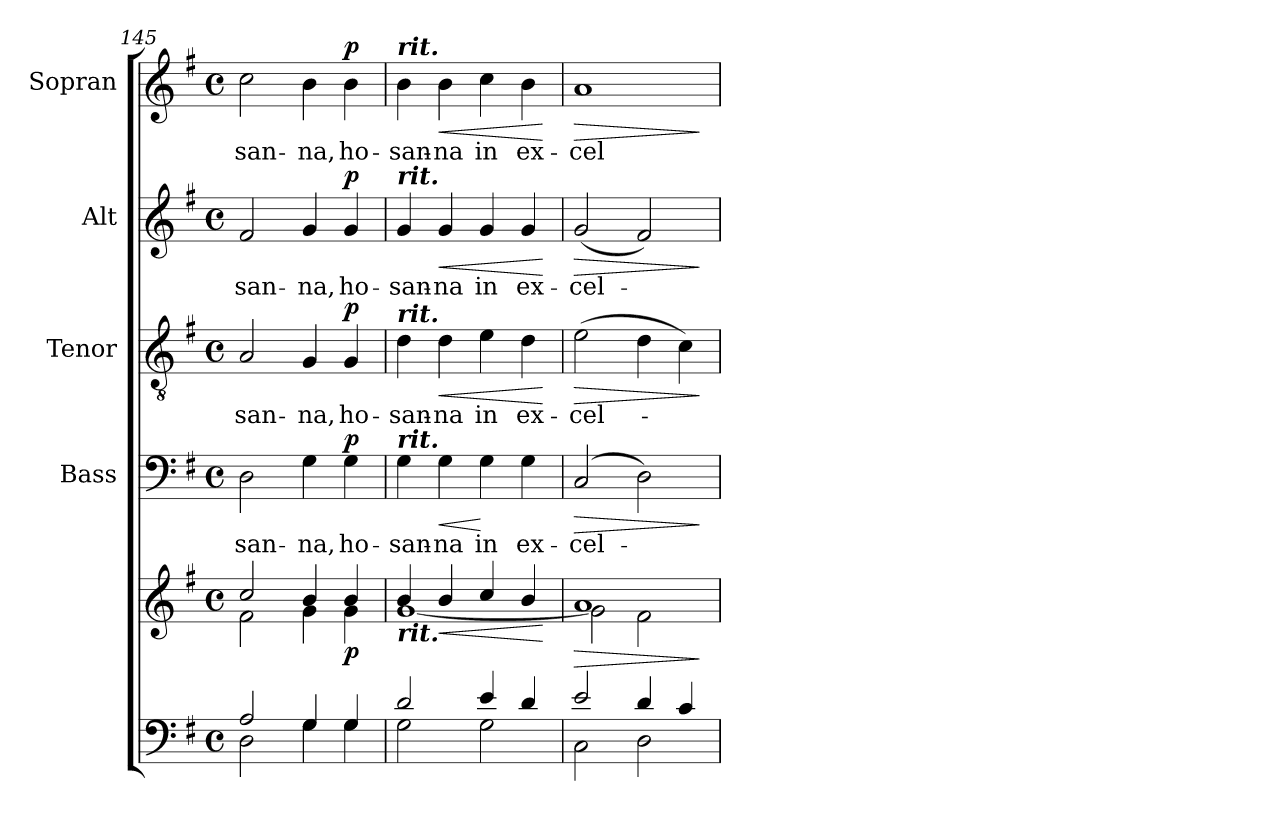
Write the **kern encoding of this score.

**kern	**kern	**dynam	**kern	**text	**dynam	**kern	**text	**dynam	**kern	**text	**dynam	**kern	**text	**dynam
*part5	*part5	*part5	*part4	*part4	*part4	*part3	*part3	*part3	*part2	*part2	*part2	*part1	*part1	*part1
*staff6	*staff5	*staff5/6	*staff4	*staff4	*staff4	*staff3	*staff3	*staff3	*staff2	*staff2	*staff2	*staff1	*staff1	*staff1
*	*	*	*I"Bass	*	*	*I"Tenor	*	*	*I"Alt	*	*	*I"Sopran	*	*
*	*	*	*I'B.	*	*	*I'T.	*	*	*I'A.	*	*	*I'S.	*	*
*clefF4	*clefG2	*	*clefF4	*	*	*clefGv2	*	*	*clefG2	*	*	*clefG2	*	*
*k[f#]	*k[f#]	*	*k[f#]	*	*	*k[f#]	*	*	*k[f#]	*	*	*k[f#]	*	*
*G:	*G:	*	*G:	*	*	*G:	*	*	*G:	*	*	*G:	*	*
*M4/4	*M4/4	*	*M4/4	*	*	*M4/4	*	*	*M4/4	*	*	*M4/4	*	*
*met(c)	*met(c)	*	*met(c)	*	*	*met(c)	*	*	*met(c)	*	*	*met(c)	*	*
=145	=145	=145	=145	=145	=145	=145	=145	=145	=145	=145	=145	=145	=145	=145
*^	*^	*	*	*	*	*	*	*	*	*	*	*	*	*
!	!	!	!	!	!	!LO:LY:b	!	!	!LO:LY:b	!	!	!LO:LY:b	!	!	!LO:LY:b	!
2A/	2D\	2cc/	2f#\	.	2D\	-san-	.	2A/	-san-	.	2f#/	-san-	.	2cc\	-san-	.
!	!	!	!	!	!	!LO:LY:b	!	!	!LO:LY:b	!	!	!LO:LY:b	!	!	!LO:LY:b	!
4G/	4G\	4b/	4g\	.	4G\	-na,	.	4G/	-na,	.	4g/	-na,	.	4b\	-na,	.
!	!	!	!	!LO:DY:b	!	!LO:LY:b	!LO:DY:a	!	!LO:LY:b	!LO:DY:a	!	!LO:LY:b	!LO:DY:a	!	!LO:LY:b	!LO:DY:a
4G/	4G\	4b/	4g\	p	4G\	ho-	p	4G/	ho-	p	4g/	ho-	p	4b\	ho-	p
=146	=146	=146	=146	=146	=146	=146	=146	=146	=146	=146	=146	=146	=146	=146	=146	=146
!	!	!	!	!	!	!	!	!	!	!	!	!	!	!LO:TX:a:Bi:t=rit.	!	!
!	!	!	!	!	!	!	!	!	!	!	!LO:TX:a:Bi:t=rit.	!	!	!	!	!
!	!	!	!	!	!	!	!	!LO:TX:a:Bi:t=rit.	!	!	!	!	!	!	!	!
!	!	!	!	!	!LO:TX:a:Bi:t=rit.	!	!	!	!	!	!	!	!	!	!	!
!	!	!LO:TX:b:Bi:t=rit.	!	!	!	!	!	!	!	!	!	!	!	!	!	!
!	!	!	!	!	!	!LO:LY:b	!	!	!LO:LY:b	!	!	!LO:LY:b	!	!	!LO:LY:b	!
2d/	2G\	4b/	[<1g	.	4G\	-san-	.	4d\	-san-	.	4g/	-san-	.	4b\	-san-	.
!	!	!	!	!LO:HP:b	!	!LO:LY:b	!LO:HP:b	!	!LO:LY:b	!LO:HP:b	!	!LO:LY:b	!LO:HP:b	!	!LO:LY:b	!LO:HP:b
.	.	4b/	.	<	4G\	-na	<	4d\	-na	<	4g/	-na	<	4b\	-na	<
!	!	!	!	!	!	!LO:LY:b	!	!	!LO:LY:b	!	!	!LO:LY:b	!	!	!LO:LY:b	!
4e/	2G\	4cc/	.	.	4G\	in	[	4e\	in	.	4g/	in	.	4cc\	in	.
!	!	!	!	!	!	!LO:LY:b	!	!	!LO:LY:b	!	!	!LO:LY:b	!	!	!LO:LY:b	!
4d/	.	4b/	.	.	4G\	ex-	.	4d\	ex-	.	4g/	ex-	.	4b\	ex-	.
*v	*v	*	*	*	*	*	*	*	*	*	*	*	*	*	*	*
*	*v	*v	*	*	*	*	*	*	*	*	*	*	*	*	*
.	.	[	.	.	.	.	.	[	.	.	[	.	.	[
=147	=147	=147	=147	=147	=147	=147	=147	=147	=147	=147	=147	=147	=147	=147
*^	*	*	*	*	*	*	*	*	*	*	*	*	*	*
!	!	!	!LO:HP:b	!	!LO:LY:b	!LO:HP:b	!	!LO:LY:b	!LO:HP:b	!	!LO:LY:b	!LO:HP:b	!	!LO:LY:b	!LO:HP:b
*	*	*^	*	*	*	*	*	*	*	*	*	*	*	*	*
2e/	2C\	1a	2g\]	>	(2C/	-cel-	>	(>2e\	-cel-	>	(<2g/	-cel-	>	1a	-cel-	>
4d/	2D\	.	2f#\	.	2D\)	.	.	4d\	.	.	2f#/)	.	.	.	.	.
4c/	.	.	.	.	.	.	.	4c\)	.	.	.	.	.	.	.	.
*v	*v	*	*	*	*	*	*	*	*	*	*	*	*	*	*	*
*	*v	*v	*	*	*	*	*	*	*	*	*	*	*	*	*
.	.	]	.	.	]	.	.	]	.	.	]	.	.	]
=	=	=	=	=	=	=	=	=	=	=	=	=	=	=
*-	*-	*-	*-	*-	*-	*-	*-	*-	*-	*-	*-	*-	*-	*-
